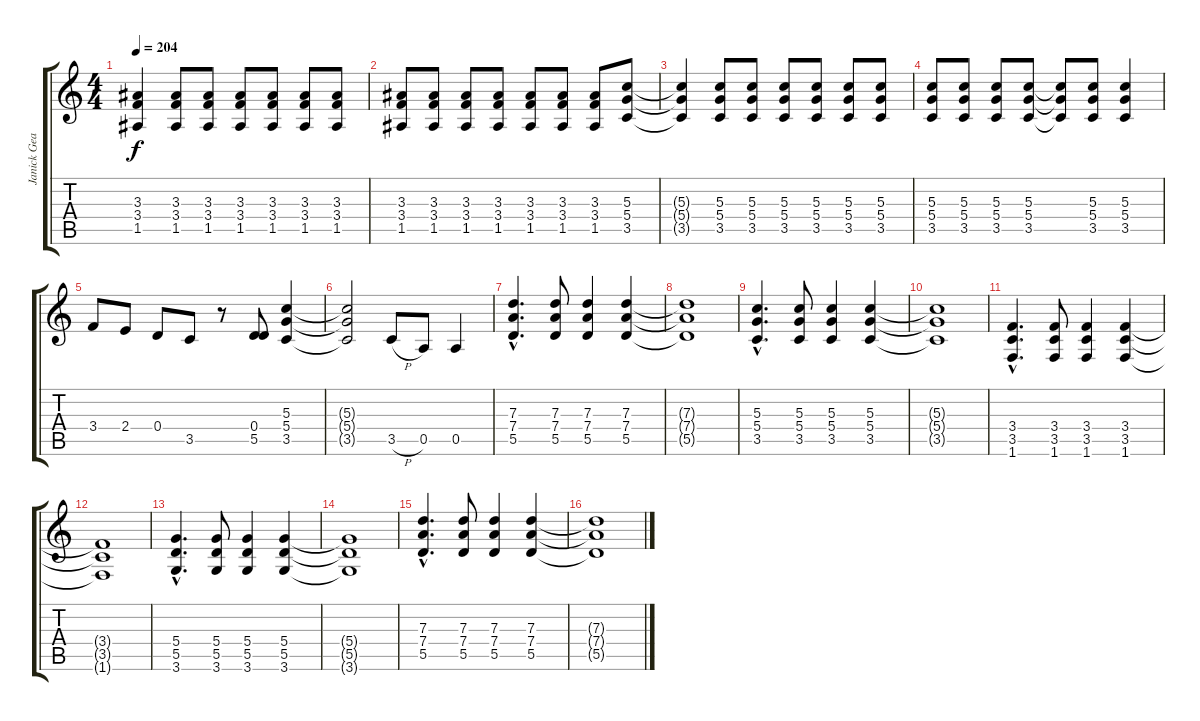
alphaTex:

\track ("Janick Gears (Distortion Guitar)" "Janick Gea") {instrument distortionguitar}
\staff {score tabs}
\tuning (E4 B3 G3 D3 A2 E2) {hide}
\ts (4 4)
\tempo 204
\clef g2
\ks c
(3.3{t} 3.4{t} 1.5{t}).4{dy f} (3.3 3.4 1.5).8 (3.3 3.4 1.5).8 (3.3 3.4 1.5).8 (3.3 3.4 1.5).8 (3.3 3.4 1.5).8 (3.3 3.4 1.5).8 |
(3.3 3.4 1.5).8 (3.3 3.4 1.5).8 (3.3 3.4 1.5).8 (3.3 3.4 1.5).8 (3.3 3.4 1.5).8 (3.3 3.4 1.5).8 (3.3 3.4 1.5).8 (5.3 5.4 3.5).8 |
(5.3{t} 5.4{t} 3.5{t}).4 (5.3 5.4 3.5).8 (5.3 5.4 3.5).8 (5.3 5.4 3.5).8 (5.3 5.4 3.5).8 (5.3 5.4 3.5).8 (5.3 5.4 3.5).8 |
(5.3 5.4 3.5).8 (5.3 5.4 3.5).8 (5.3 5.4 3.5).8 (5.3 5.4 3.5).8 (5.3{t} 5.4{t} 3.5{t}).8 (5.3 5.4 3.5).8 (5.3 5.4 3.5).4 |
3.4.8 2.4.8 0.4.8 3.5.8 r.8 (0.4 5.5).8 (5.3 5.4 3.5).4 |
(5.3{t} 5.4{t} 3.5{t}).2 3.5{h}.8 0.5.8 0.5.4 |
(7.3{hac} 7.4{hac} 5.5{hac}).4{d} (7.3 7.4 5.5).8 (7.3 7.4 5.5).4 (7.3 7.4 5.5).4 |
(7.3{t} 7.4{t} 5.5{t}).1 |
(5.3{hac} 5.4{hac} 3.5{hac}).4{d} (5.3 5.4 3.5).8 (5.3 5.4 3.5).4 (5.3 5.4 3.5).4 |
(5.3{t} 5.4{t} 3.5{t}).1 |
(3.4{hac} 3.5{hac} 1.6{hac}).4{d} (3.4 3.5 1.6).8 (3.4 3.5 1.6).4 (3.4 3.5 1.6).4 |
(3.4{t} 3.5{t} 1.6{t}).1 |
(5.4{hac} 5.5{hac} 3.6{hac}).4{d} (5.4 5.5 3.6).8 (5.4 5.5 3.6).4 (5.4 5.5 3.6).4 |
(5.4{t} 5.5{t} 3.6{t}).1 |
(7.3{hac} 7.4{hac} 5.5{hac}).4{d} (7.3 7.4 5.5).8 (7.3 7.4 5.5).4 (7.3 7.4 5.5).4 |
(7.3{t} 7.4{t} 5.5{t}).1
